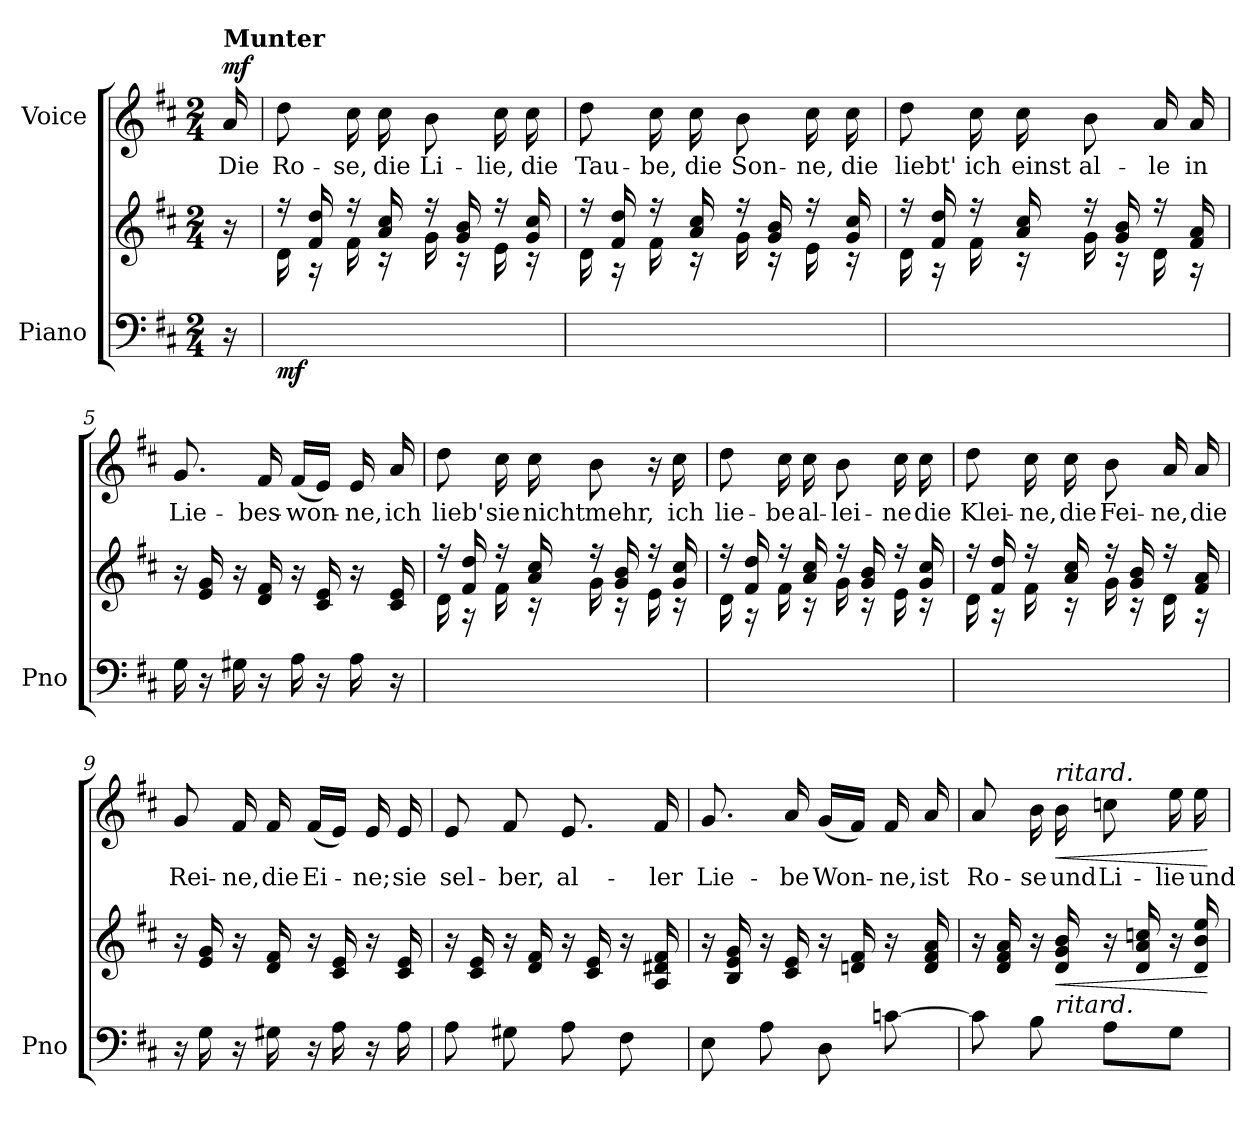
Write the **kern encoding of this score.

**kern	**kern	**dynam	**kern	**text	**dynam
*part2	*part2	*part2	*part1	*part1	*part1
*staff3	*staff2	*staff2/3	*staff1	*staff1	*staff1
*I"Piano	*	*	*I"Voice	*	*
*I'Pno	*	*	*	*	*
*clefF4	*clefG2	*	*clefG2	*	*
*k[f#c#]	*k[f#c#]	*	*k[f#c#]	*	*
*M2/4	*M2/4	*	*M2/4	*	*
=1	=1	=1	=1	=1	=1
!	!	!	!LO:TX:a:B:t=Munter	!	!
!	!	!	!	!LO:LY:b	!LO:DY:b
16r	16r	.	16a/	Die	mf
=2	=2	=2	=2	=2	=2
*	*^	*	*	*	*
!	!	!	!LO:DY:b=2	!	!LO:LY:b	!
2ryy	16r	16d\	mf	8dd\	Ro-	.
.	16f#/ 16dd/	16r	.	.	.	.
!	!	!	!	!	!LO:LY:b	!
.	16r	16f#\	.	16cc#\	-se,	.
!	!	!	!	!	!LO:LY:b	!
.	16a/ 16cc#/	16r	.	16cc#\	die	.
!	!	!	!	!	!LO:LY:b	!
.	16r	16g\	.	8b\	Li-	.
.	16g/ 16b/	16r	.	.	.	.
!	!	!	!	!	!LO:LY:b	!
.	16r	16e\	.	16cc#\	-lie,	.
!	!	!	!	!	!LO:LY:b	!
.	16g/ 16cc#/	16r	.	16cc#\	die	.
=3	=3	=3	=3	=3	=3	=3
!	!	!	!	!	!LO:LY:b	!
2ryy	16r	16d\	.	8dd\	Tau-	.
.	16f#/ 16dd/	16r	.	.	.	.
!	!	!	!	!	!LO:LY:b	!
.	16r	16f#\	.	16cc#\	-be,	.
!	!	!	!	!	!LO:LY:b	!
.	16a/ 16cc#/	16r	.	16cc#\	die	.
!	!	!	!	!	!LO:LY:b	!
.	16r	16g\	.	8b\	Son-	.
.	16g/ 16b/	16r	.	.	.	.
!	!	!	!	!	!LO:LY:b	!
.	16r	16e\	.	16cc#\	-ne,	.
!	!	!	!	!	!LO:LY:b	!
.	16g/ 16cc#/	16r	.	16cc#\	die	.
=4	=4	=4	=4	=4	=4	=4
!	!	!	!	!	!LO:LY:b	!
2ryy	16r	16d\	.	8dd\	liebt'	.
.	16f#/ 16dd/	16r	.	.	.	.
!	!	!	!	!	!LO:LY:b	!
.	16r	16f#\	.	16cc#\	ich	.
!	!	!	!	!	!LO:LY:b	!
.	16a/ 16cc#/	16r	.	16cc#\	einst	.
!	!	!	!	!	!LO:LY:b	!
.	16r	16g\	.	8b\	al-	.
.	16g/ 16b/	16r	.	.	.	.
!	!	!	!	!	!LO:LY:b	!
.	16r	16d\	.	16a/	-le	.
!	!	!	!	!	!LO:LY:b	!
.	16f#/ 16a/	16r	.	16a/	in	.
!!LO:LB:g=z
=5	=5	=5	=5	=5	=5	=5
!	!	!	!	!	!LO:LY:b	!
*	*v	*v	*	*	*	*
16G\	16r	.	8.g/	Lie-	.
16r	16e/ 16g/	.	.	.	.
16G#X\	16r	.	.	.	.
!	!	!	!	!LO:LY:b	!
16r	16d/ 16f#/	.	16f#/	-bes-	.
!	!	!	!	!LO:LY:b	!
16A\	16r	.	(16f#/LL	-won-	.
16r	16c#/ 16e/	.	16e/JJ)	.	.
!	!	!	!	!LO:LY:b	!
16A\	16r	.	16e/	-ne,	.
!	!	!	!	!LO:LY:b	!
16r	16c#/ 16e/	.	16a/	ich	.
=6	=6	=6	=6	=6	=6
*	*^	*	*	*	*
!	!	!	!	!	!LO:LY:b	!
2ryy	16r	16d\	.	8dd\	lieb'	.
.	16f#/ 16dd/	16r	.	.	.	.
!	!	!	!	!	!LO:LY:b	!
.	16r	16f#\	.	16cc#\	sie	.
!	!	!	!	!	!LO:LY:b	!
.	16a/ 16cc#/	16r	.	16cc#\	nicht	.
!	!	!	!	!	!LO:LY:b	!
.	16r	16g\	.	8b\	mehr,	.
.	16g/ 16b/	16r	.	.	.	.
.	16r	16e\	.	16r	.	.
!	!	!	!	!	!LO:LY:b	!
.	16g/ 16cc#/	16r	.	16cc#\	ich	.
=7	=7	=7	=7	=7	=7	=7
!	!	!	!	!	!LO:LY:b	!
2ryy	16r	16d\	.	8dd\	lie-	.
.	16f#/ 16dd/	16r	.	.	.	.
!	!	!	!	!	!LO:LY:b	!
.	16r	16f#\	.	16cc#\	-be	.
!	!	!	!	!	!LO:LY:b	!
.	16a/ 16cc#/	16r	.	16cc#\	al-	.
!	!	!	!	!	!LO:LY:b	!
.	16r	16g\	.	8b\	-lei-	.
.	16g/ 16b/	16r	.	.	.	.
!	!	!	!	!	!LO:LY:b	!
.	16r	16e\	.	16cc#\	-ne	.
!	!	!	!	!	!LO:LY:b	!
.	16g/ 16cc#/	16r	.	16cc#\	die	.
=8	=8	=8	=8	=8	=8	=8
!	!	!	!	!	!LO:LY:b	!
2ryy	16r	16d\	.	8dd\	Klei-	.
.	16f#/ 16dd/	16r	.	.	.	.
!	!	!	!	!	!LO:LY:b	!
.	16r	16f#\	.	16cc#\	-ne,	.
!	!	!	!	!	!LO:LY:b	!
.	16a/ 16cc#/	16r	.	16cc#\	die	.
!	!	!	!	!	!LO:LY:b	!
.	16r	16g\	.	8b\	Fei-	.
.	16g/ 16b/	16r	.	.	.	.
!	!	!	!	!	!LO:LY:b	!
.	16r	16d\	.	16a/	-ne,	.
!	!	!	!	!	!LO:LY:b	!
.	16f#/ 16a/	16r	.	16a/	die	.
!!LO:LB:g=z
=9	=9	=9	=9	=9	=9	=9
!	!	!	!	!	!LO:LY:b	!
*	*v	*v	*	*	*	*
16r	16r	.	8g/	Rei-	.
16G\	16e/ 16g/	.	.	.	.
!	!	!	!	!LO:LY:b	!
16r	16r	.	16f#/	-ne,	.
!	!	!	!	!LO:LY:b	!
16G#X\	16d/ 16f#/	.	16f#/	die	.
!	!	!	!	!LO:LY:b	!
16r	16r	.	(16f#/LL	Ei-	.
16A\	16c#/ 16e/	.	16e/JJ)	.	.
!	!	!	!	!LO:LY:b	!
16r	16r	.	16e/	-ne;	.
!	!	!	!	!LO:LY:b	!
16A\	16c#/ 16e/	.	16e/	sie	.
=10	=10	=10	=10	=10	=10
!	!	!	!	!LO:LY:b	!
8A\	16r	.	8e/	sel-	.
.	16c#/ 16e/	.	.	.	.
!	!	!	!	!LO:LY:b	!
8G#X\	16r	.	8f#/	-ber,	.
.	16d/ 16f#/	.	.	.	.
!	!	!	!	!LO:LY:b	!
8A\	16r	.	8.e/	al-	.
.	16c#/ 16e/	.	.	.	.
8F#\	16r	.	.	.	.
!	!	!	!	!LO:LY:b	!
.	16A/ 16d#X/ 16f#/	.	16f#/	-ler	.
=11	=11	=11	=11	=11	=11
!	!	!	!	!LO:LY:b	!
8E\	16r	.	8.g/	Lie-	.
.	16B/ 16e/ 16g/	.	.	.	.
8A\	16r	.	.	.	.
!	!	!	!	!LO:LY:b	!
.	16c#/ 16e/	.	16a/	-be	.
!	!	!	!	!LO:LY:b	!
8D\	16r	.	(16g/LL	Won-	.
.	16dn/ 16f#/	.	16f#/JJ)	.	.
!	!	!	!	!LO:LY:b	!
[8cn\	16r	.	16f#/	-ne,	.
!	!	!	!	!LO:LY:b	!
.	16d/ 16f#/ 16a/	.	16a/	ist	.
=12	=12	=12	=12	=12	=12
!	!	!	!	!LO:LY:b	!
8c\]	16r	.	8a/	Ro-	.
.	16d/ 16f#/ 16a/	.	.	.	.
!	!	!	!	!LO:LY:b	!
8B\	16r	.	16b\	-se	.
!	!	!	!LO:TX:a:i:t=ritard.	!	!
!	!LO:TX:b:i:t=ritard.	!	!	!	!
!	!	!LO:HP:b	!	!LO:LY:b	!LO:HP:b
.	16d/ 16g/ 16b/	<	16b\	und	<
!	!	!	!	!LO:LY:b	!
8A\L	16r	.	8ccn\	Li-	.
.	16d/ 16a/ 16ccn/	.	.	.	.
!	!	!	!	!LO:LY:b	!
8G\J	16r	.	16ee\	-lie	.
!	!	!	!	!LO:LY:b	!
.	16d/ 16b/ 16ee/	.	16ee\	und	.
.	.	[	.	.	[
=	=	=	=	=	=
*-	*-	*-	*-	*-	*-
